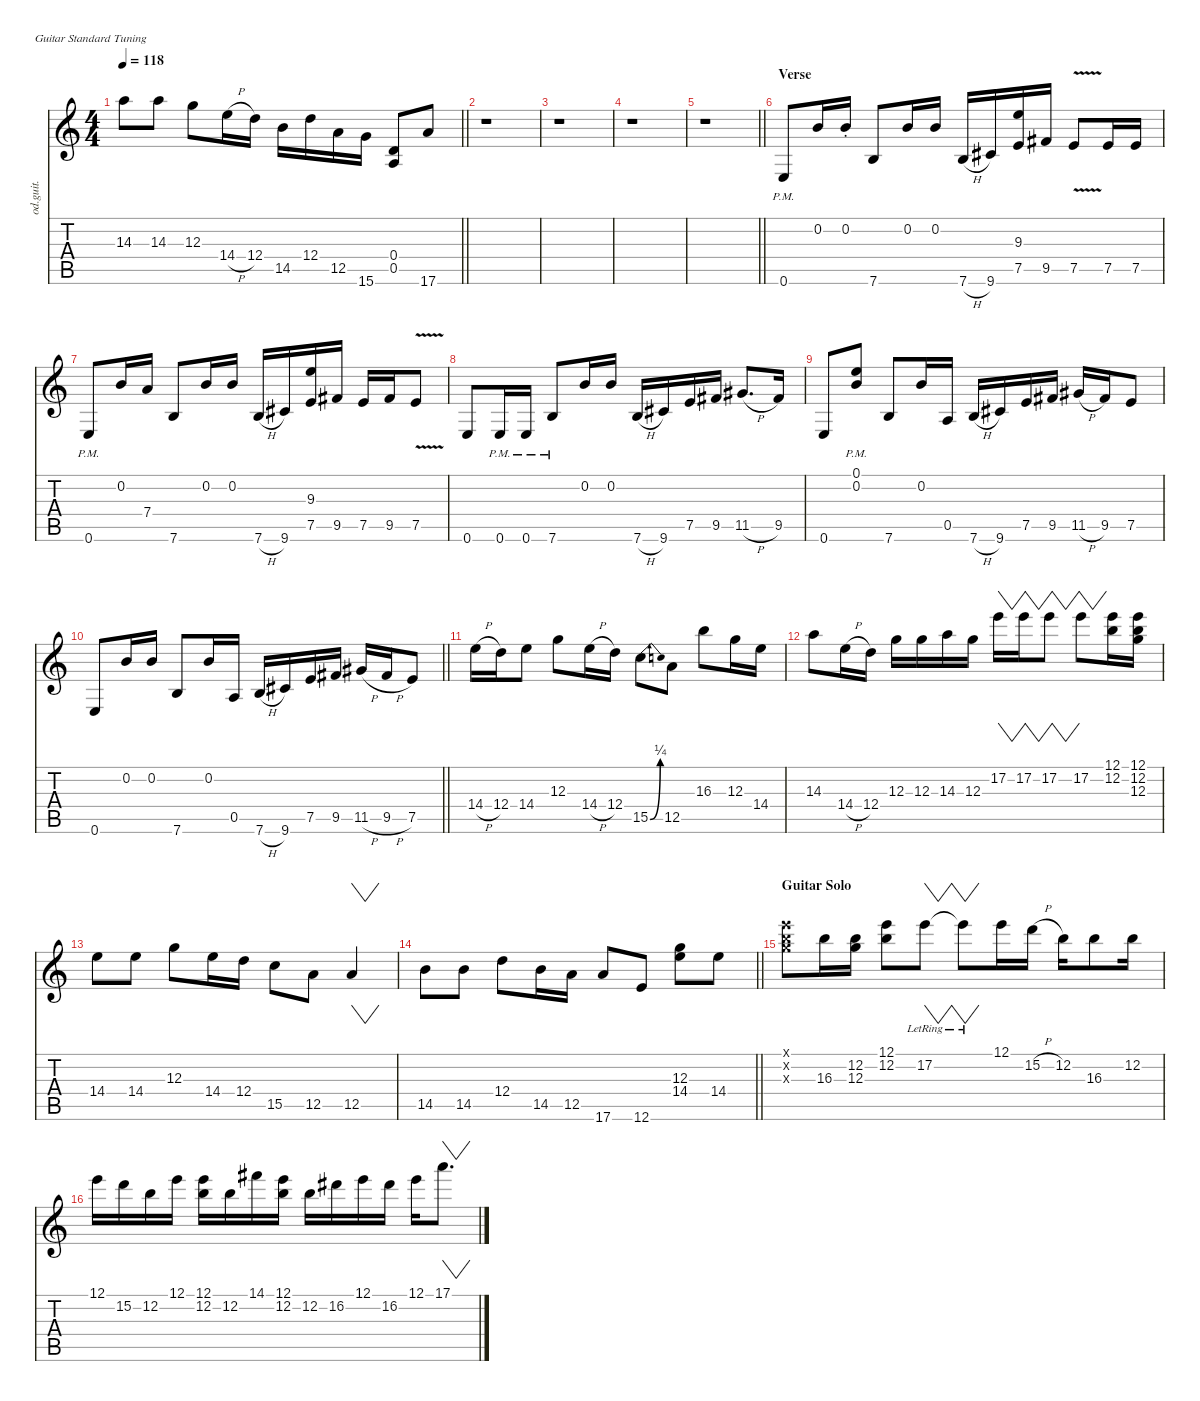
\defaultSystemsLayout 4
\hideDynamics
\bracketExtendMode nobrackets
\otherSystemsTrackNameOrientation horizontal
\track ("Untitled" "od.guit.") {instrument overdrivenguitar}
\staff {score tabs}
\tuning (E4 B3 G3 D3 A2 E2)
\ts (4 4)
\tempo 118
\clef g2
\barLineRight lightlight
\ks c
14.3.8{dy fff} 14.3.8 12.3.8 14.4{h}.16 12.4.16 14.5.16 12.4.16 12.5.16 15.6.16 (0.4 0.5).8 17.6.8 |
r.1 |
r.1 |
r.1 |
\barLineRight lightlight
r.1 |
\section ("" "Verse")
0.6{pm}.8 0.2.16 0.2{st}.16 7.6.8 0.2.16 0.2.16 7.6{h}.16 9.6{acc #}.16 (9.3 7.5).16 9.5{acc #}.16 7.5{v}.8 7.5.16 7.5.16 |
0.6{pm}.8 0.2.16 7.4.16 7.6.8 0.2.16 0.2.16 7.6{h}.16 9.6{acc #}.16 (9.3 7.5).16 9.5{acc #}.16 7.5.16 9.5{acc #}.16 7.5{v}.8 |
0.6.8 0.6{pm}.16 0.6{pm}.16 7.6{pm}.8 0.2.16 0.2.16 7.6{h}.16 9.6{acc #}.16 7.5.16 9.5{acc #}.16 11.5{h acc #}.8{d} 9.5{acc #}.16 |
0.6.8 (0.1{pm} 0.2{pm}).8 7.6.8 0.2.16 0.5.16 7.6{h}.16 9.6{acc #}.16 7.5.16 9.5{acc #}.16 11.5{h acc #}.16 9.5{acc #}.16 7.5.8 |
\barLineRight lightlight
0.6.8 0.2.16 0.2.16 7.6.8 0.2.16 0.5.16 7.6{h}.16 9.6{acc #}.16 7.5.16 9.5{acc #}.16 11.5{h acc #}.16 9.5{h acc #}.16 7.5.8 |
14.4{h}.16 12.4.16 14.4.8 12.3.8 14.4{h}.16 12.4.16 15.5{be (bend 0 0 9.999999599999999 1)}.8 12.5.8 16.3.8 12.3.16 14.4.16 |
14.3.8 14.4{h}.16 12.4.16 12.3.16 12.3.16 14.3.16 12.3.16 17.2.16{vw} 17.2.16{vw} 17.2.8{vw} 17.2.8{vw} (12.1 12.2).16 (12.1 12.2 12.3).16 |
14.4.8 14.4.8 12.3.8 14.4.16 12.4.16 15.5.8 12.5.8 12.5.4{vw} |
\barLineRight lightlight
14.5.8 14.5.8 12.4.8 14.5.16 12.5.16 17.6.8 12.6.8 (12.3 14.4).8 14.4.8 |
\section ("" "Guitar Solo")
(12.1{x} 12.2{x} 12.3{x}).8 16.3.16 (12.2 12.3).16 (12.1 12.2).8 17.2{lr}.8{vw} 17.2{lr t}.8{vw} 12.1.16 15.2{h}.16 12.2.16 16.3.8 12.2.16 |
12.1.16 15.2.16 12.2.16 12.1.16 (12.1 12.2).16 12.2.16 14.1{acc #}.16 (12.1 12.2).16 12.2.16 16.2{acc #}.16 12.1.16 16.2{acc #}.16 12.1.16 17.1.8{vw d}
